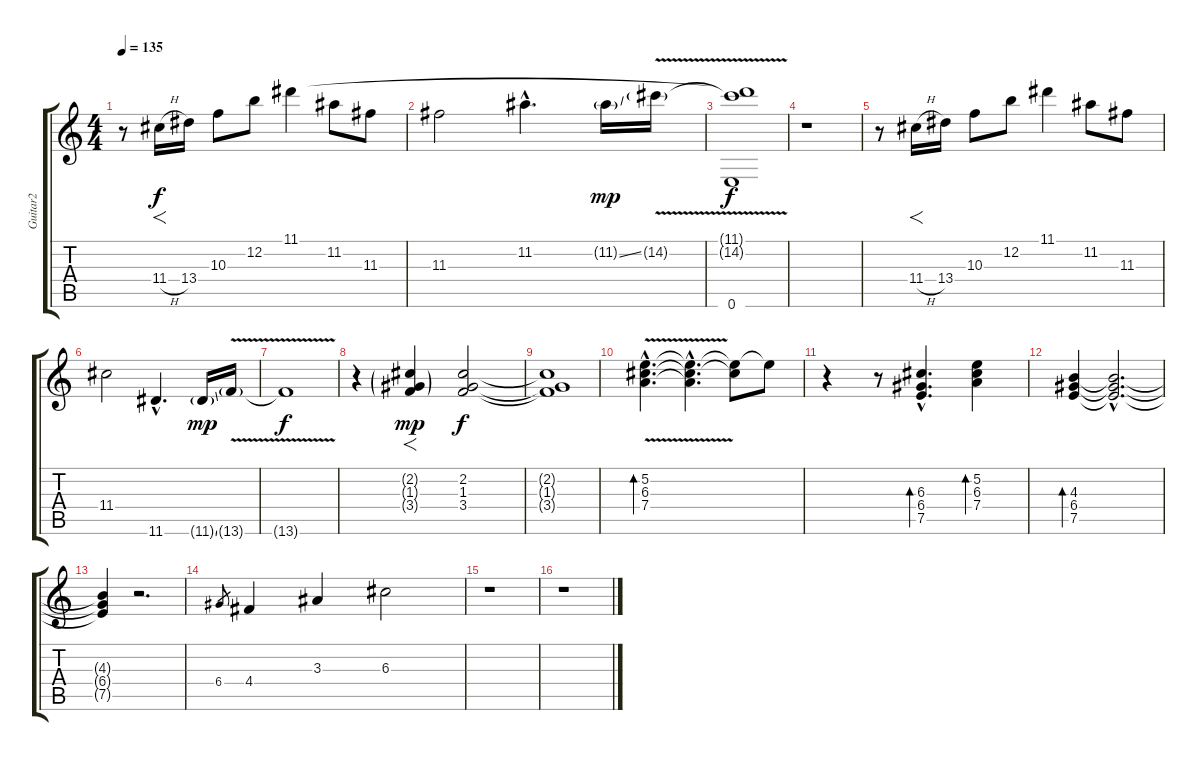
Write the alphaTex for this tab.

\track ("Guitar2" "Guitar2") {instrument acousticguitarnylon}
\staff {score tabs}
\tuning (E4 B3 G3 D3 A2 E2) {hide}
\ts (4 4)
\tempo 135
\clef g2
\ks c
r.8{dy f} 11.4{h}.16{f} 13.4.16 10.3.8 12.2.8 11.1.4 11.2.8 11.3.8 |
11.3.2 11.2{hac}.4{d} 11.2{ss g}.16{dy mp} 14.2{v g}.16 |
(11.1{t} 14.2{t} 0.6).1{dy f} |
r.1 |
r.8 11.4{h}.16{f} 13.4.16 10.3.8 12.2.8 11.1.4 11.2.8 11.3.8 |
11.4.2 11.6{hac}.4{d} 11.6{ss g}.16{dy mp} 13.6{v g}.16 |
13.6{t}.1{dy f} |
r.4 (2.2{g} 1.3{g} 3.4{g}).4{f dy mp} (2.2 1.3 3.4).2{dy f} |
(2.2{t} 1.3{t} 3.4{t}).1 |
(5.2{v hac} 6.3{v hac} 7.4{v hac}).4{d bd 240} (5.2{hac t} 6.3{hac t} 7.4{hac t}).4{d} (5.2{t} 6.3{t}).8 5.2{t}.8 |
r.4 r.8 (6.3{hac} 6.4{hac} 7.5{hac}).4{d bd 480} (5.2 6.3 7.4).4{bd 120} |
(4.3 6.4 7.5).4{bd 240} (4.3{hac t} 6.4{hac t} 7.5{hac t}).2{d} |
(4.3{t} 6.4{t} 7.5{t}).4 r.2{d} |
6.4.8{gr} 4.4.4 3.3.4 6.3.2 |
r.1 |
r.1
